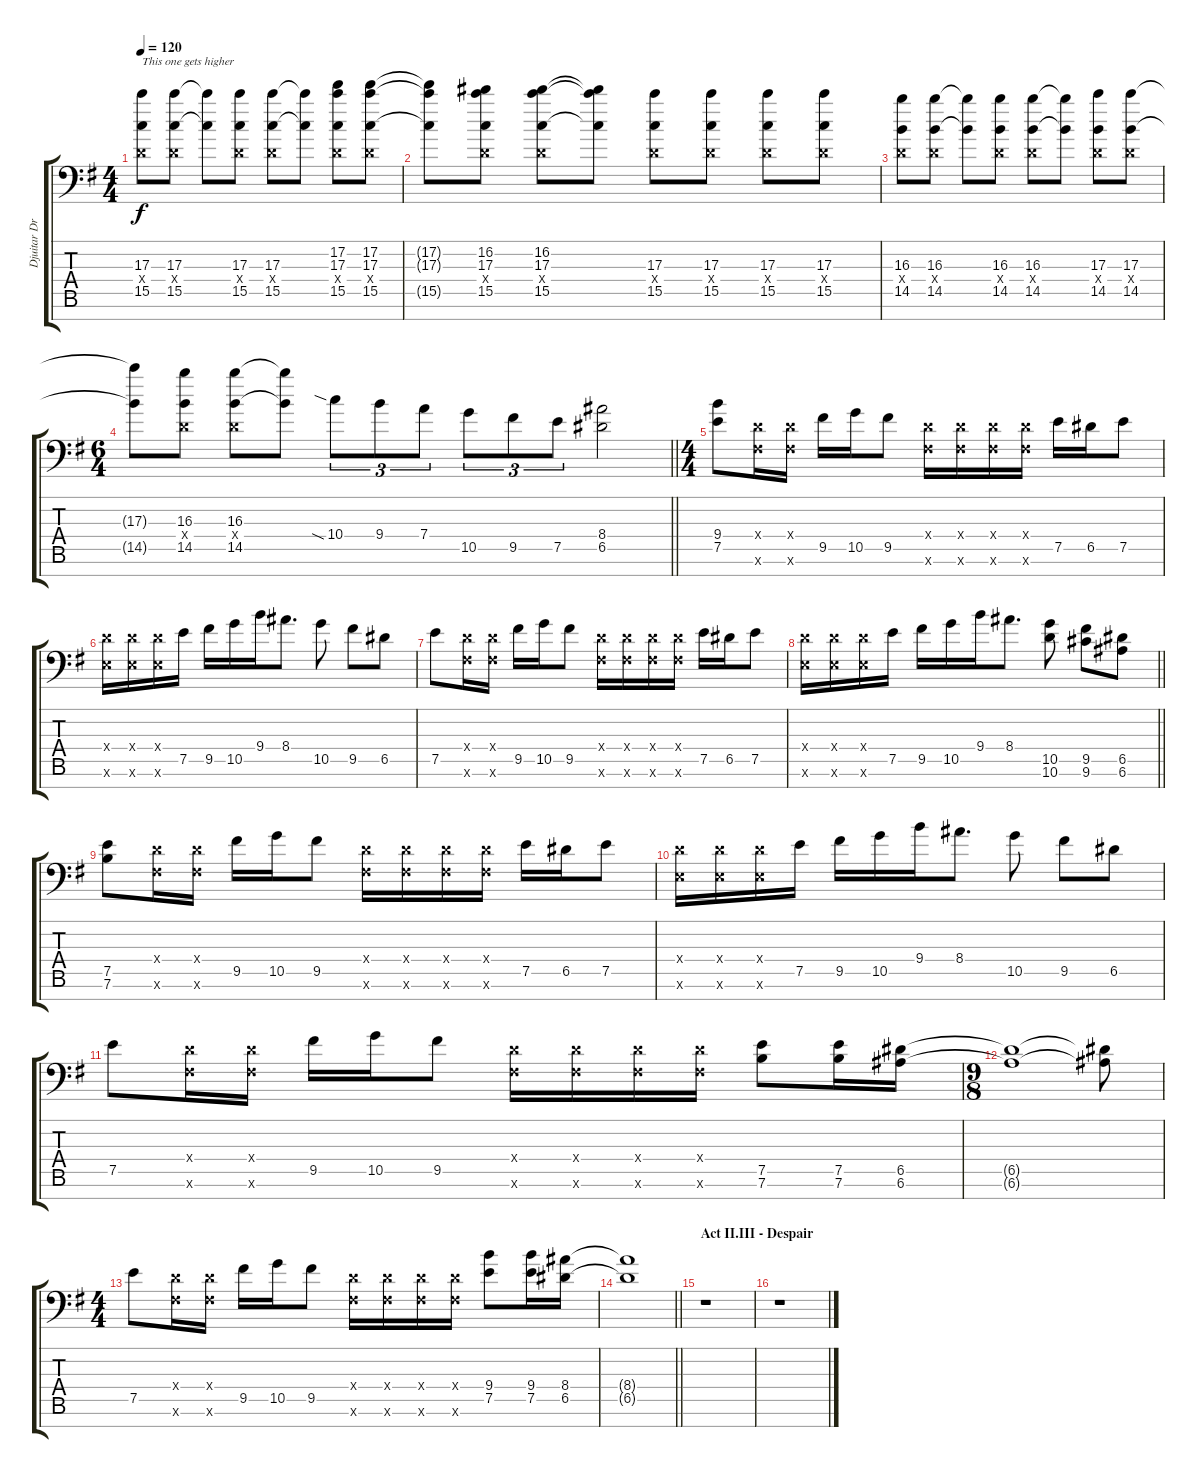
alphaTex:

\track ("Djuitar Dropped A" "Djuitar Dr") {instrument distortionguitar}
\staff {score tabs}
\tuning (E4 B3 G3 D3 A2 E2 A1) {hide}
\ts (4 4)
\tempo 120
\clef f4
\ks eminor
(17.3 0.4{x} 15.5).8{txt "This one gets higher" dy f} (17.3 0.4{x} 15.5).8 (17.3{t} 15.5{t}).8 (17.3 0.4{x} 15.5).8 (17.3 0.4{x} 15.5).8 (17.3{t} 15.5{t}).8 (17.2 17.3 0.4{x} 15.5).8 (17.2 17.3 0.4{x} 15.5).8 |
(17.2{t} 17.3{t} 15.5{t}).8 (16.2 17.3 0.4{x} 15.5).8 (16.2 17.3 0.4{x} 15.5).8 (16.2{t} 17.3{t} 15.5{t}).8 (17.3 0.4{x} 15.5).8 (17.3 0.4{x} 15.5).8 (17.3 0.4{x} 15.5).8 (17.3 0.4{x} 15.5).8 |
(16.3 0.4{x} 14.5).8 (16.3 0.4{x} 14.5).8 (16.3{t} 14.5{t}).8 (16.3 0.4{x} 14.5).8 (16.3 0.4{x} 14.5).8 (16.3{t} 14.5{t}).8 (17.3 0.4{x} 14.5).8 (17.3 0.4{x} 14.5).8 |
\ts (6 4)
\barLineRight lightlight
(17.3{t} 14.5{t}).8 (16.3 0.4{x} 14.5).8 (16.3 0.4{x} 14.5).8 (16.3{t} 14.5{t}).8 10.4{sia}.8{tu (3 2)} 9.4.8{tu (3 2)} 7.4.8{tu (3 2)} 10.5.8{tu (3 2)} 9.5.8{tu (3 2)} 7.5.8{tu (3 2)} (8.4 6.5).2 |
\ts (4 4)
\section ("" "")
(9.4 7.5).8 (0.4{x} 2.6{x}).16 (0.4{x} 2.6{x}).16 9.5.16 10.5.16 9.5.8 (0.4{x} 2.6{x}).16 (0.4{x} 2.6{x}).16 (0.4{x} 2.6{x}).16 (0.4{x} 2.6{x}).16 7.5.16 6.5.16 7.5.8 |
(0.4{x} 0.6{x}).16 (0.4{x} 0.6{x}).16 (0.4{x} 0.6{x}).16 7.5.16 9.5.16 10.5.16 9.4.16 8.4.8{d} 10.5.8 9.5.8 6.5.8 |
7.5.8 (0.4{x} 2.6{x}).16 (0.4{x} 2.6{x}).16 9.5.16 10.5.16 9.5.8 (0.4{x} 2.6{x}).16 (0.4{x} 2.6{x}).16 (0.4{x} 2.6{x}).16 (0.4{x} 2.6{x}).16 7.5.16 6.5.16 7.5.8 |
\barLineRight lightlight
(0.4{x} 0.6{x}).16 (0.4{x} 0.6{x}).16 (0.4{x} 0.6{x}).16 7.5.16 9.5.16 10.5.16 9.4.16 8.4.8{d} (10.5 10.6).8 (9.5 9.6).8 (6.5 6.6).8 |
(7.5 7.6).8 (0.4{x} 2.6{x}).16 (0.4{x} 2.6{x}).16 9.5.16 10.5.16 9.5.8 (0.4{x} 2.6{x}).16 (0.4{x} 2.6{x}).16 (0.4{x} 2.6{x}).16 (0.4{x} 2.6{x}).16 7.5.16 6.5.16 7.5.8 |
(0.4{x} 0.6{x}).16 (0.4{x} 0.6{x}).16 (0.4{x} 0.6{x}).16 7.5.16 9.5.16 10.5.16 9.4.16 8.4.8{d} 10.5.8 9.5.8 6.5.8 |
7.5.8 (0.4{x} 2.6{x}).16 (0.4{x} 2.6{x}).16 9.5.16 10.5.16 9.5.8 (0.4{x} 2.6{x}).16 (0.4{x} 2.6{x}).16 (0.4{x} 2.6{x}).16 (0.4{x} 2.6{x}).16 (7.5 7.6).8 (7.5 7.6).16 (6.5 6.6).16 |
\ts (9 8)
(6.5{t} 6.6{t}).1 (6.5{t} 6.6{t}).8 |
\ts (4 4)
7.5.8 (0.4{x} 2.6{x}).16 (0.4{x} 2.6{x}).16 9.5.16 10.5.16 9.5.8 (0.4{x} 2.6{x}).16 (0.4{x} 2.6{x}).16 (0.4{x} 2.6{x}).16 (0.4{x} 2.6{x}).16 (9.4 7.5).8 (9.4 7.5).16 (8.4 6.5).16 |
\barLineRight lightlight
(8.4{t} 6.5{t}).1 |
\section ("" "Act II.III - Despair")
r.1 |
r.1
